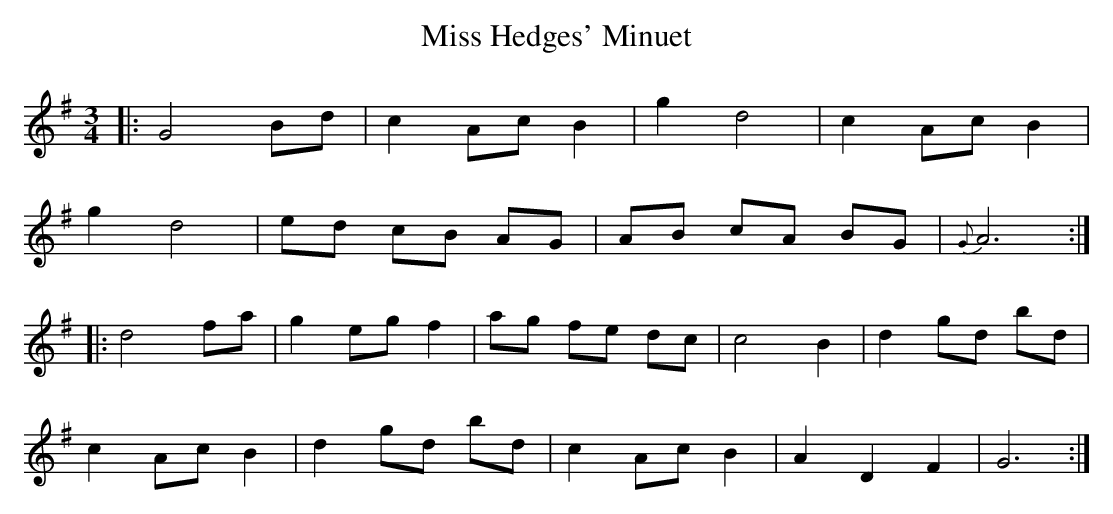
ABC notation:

X:1
T: Miss Hedges' Minuet
L: 1/8
M: 3/4
K: G
|:\
G4 Bd | c2 Ac B2 | g2 d4 | c2 Ac B2 |
g2 d4 | ed cB AG | AB cA BG | {G}A6 :|
|:\
d4 fa | g2 eg f2 | ag fe dc | c4 B2 | d2 gd bd |
c2 Ac B2 | d2 gd bd | c2 Ac B2 | A2 D2 F2 | G6 :|
